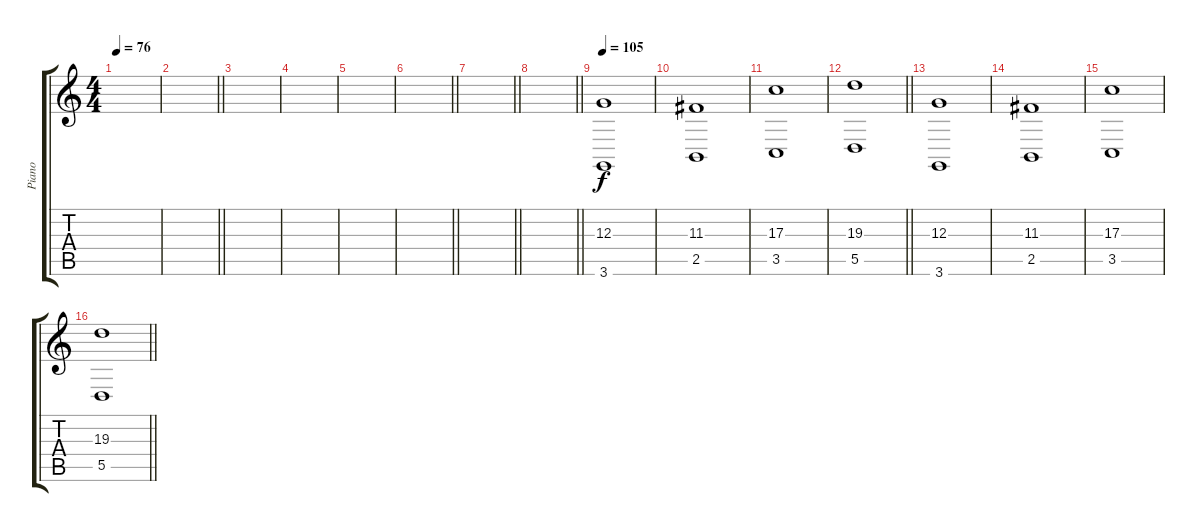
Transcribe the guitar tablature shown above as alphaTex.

\track ("Piano" "Piano") {instrument acousticgrandpiano}
\staff {score tabs}
\tuning (E4 B3 G3 D3 A2 E2) {hide}
\ts (4 4)
\tempo 76
\clef g2
\ks c
|
\barLineRight lightlight
|
|
|
|
\barLineRight lightlight
|
\barLineRight lightlight
|
\barLineRight lightlight
|
\tempo 105
(12.3 3.6).1{volume 13 instrument drawbarorgan} |
(11.3 2.5).1 |
(17.3 3.5).1 |
\barLineRight lightlight
(19.3 5.5).1 |
(12.3 3.6).1{volume 13} |
(11.3 2.5).1 |
(17.3 3.5).1 |
\barLineRight lightlight
(19.3 5.5).1
